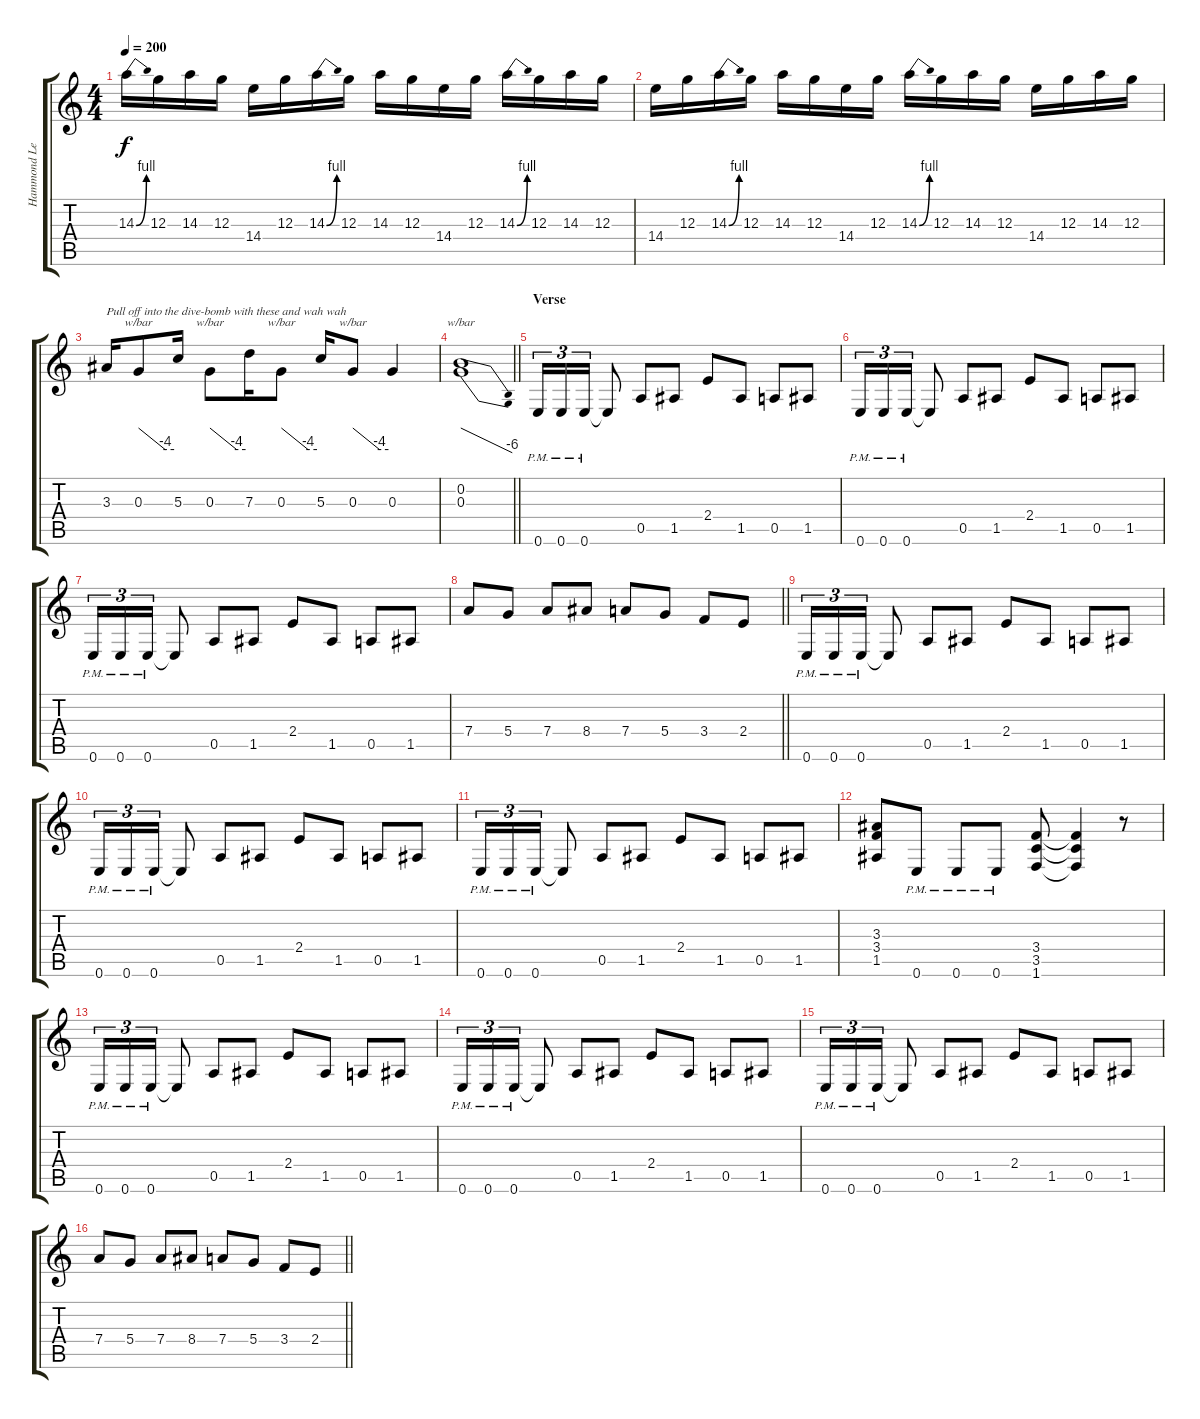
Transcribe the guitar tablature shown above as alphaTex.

\track ("Hammond Lead" "Hammond Le") {instrument distortionguitar}
\staff {score tabs}
\tuning (E4 B3 G3 D3 A2 E2) {hide}
\ts (4 4)
\tempo 200
\clef g2
\ks c
14.3{be (bend 0 0 60 4)}.16{dy f} 12.3.16 14.3.16 12.3.16 14.4.16 12.3.16 14.3{be (bend 0 0 60 4)}.16 12.3.16 14.3.16 12.3.16 14.4.16 12.3.16 14.3{be (bend 0 0 60 4)}.16 12.3.16 14.3.16 12.3.16 |
14.4.16 12.3.16 14.3{be (bend 0 0 60 4)}.16 12.3.16 14.3.16 12.3.16 14.4.16 12.3.16 14.3{be (bend 0 0 60 4)}.16 12.3.16 14.3.16 12.3.16 14.4.16 12.3.16 14.3.16 12.3.16 |
3.3.16{txt "Pull off into the dive-bomb with these and wah wah"} 0.3.8{tbe (custom default 0 0 45 -16 60 -16)} 5.3.16 0.3.8{tbe (custom default 0 0 45 -16 60 -16)} 7.3.16 0.3.8{tbe (custom default 0 0 45 -16 60 -16)} 5.3.16 0.3.8{tbe (custom default 0 0 45 -16 60 -16)} 0.3.4 |
\barLineRight lightlight
(0.2 0.3).1{tbe (dive default 0 0 60 -24)} |
\section ("" "Verse")
0.6{pm}.16{tu (3 2)} 0.6{pm}.16{tu (3 2)} 0.6{pm}.16{tu (3 2)} 0.6{t}.8 0.5.8 1.5.8 2.4.8 1.5.8 0.5.8 1.5.8 |
0.6{pm}.16{tu (3 2)} 0.6{pm}.16{tu (3 2)} 0.6{pm}.16{tu (3 2)} 0.6{t}.8 0.5.8 1.5.8 2.4.8 1.5.8 0.5.8 1.5.8 |
0.6{pm}.16{tu (3 2)} 0.6{pm}.16{tu (3 2)} 0.6{pm}.16{tu (3 2)} 0.6{t}.8 0.5.8 1.5.8 2.4.8 1.5.8 0.5.8 1.5.8 |
\barLineRight lightlight
7.4.8 5.4.8 7.4.8 8.4.8 7.4.8 5.4.8 3.4.8 2.4.8 |
0.6{pm}.16{tu (3 2)} 0.6{pm}.16{tu (3 2)} 0.6{pm}.16{tu (3 2)} 0.6{t}.8 0.5.8 1.5.8 2.4.8 1.5.8 0.5.8 1.5.8 |
0.6{pm}.16{tu (3 2)} 0.6{pm}.16{tu (3 2)} 0.6{pm}.16{tu (3 2)} 0.6{t}.8 0.5.8 1.5.8 2.4.8 1.5.8 0.5.8 1.5.8 |
0.6{pm}.16{tu (3 2)} 0.6{pm}.16{tu (3 2)} 0.6{pm}.16{tu (3 2)} 0.6{t}.8 0.5.8 1.5.8 2.4.8 1.5.8 0.5.8 1.5.8 |
(3.3 3.4 1.5).8 0.6{pm}.8 0.6{pm}.8 0.6{pm}.8 (3.4 3.5 1.6).8 (3.4{t} 3.5{t} 1.6{t}).4 r.8 |
0.6{pm}.16{tu (3 2)} 0.6{pm}.16{tu (3 2)} 0.6{pm}.16{tu (3 2)} 0.6{t}.8 0.5.8 1.5.8 2.4.8 1.5.8 0.5.8 1.5.8 |
0.6{pm}.16{tu (3 2)} 0.6{pm}.16{tu (3 2)} 0.6{pm}.16{tu (3 2)} 0.6{t}.8 0.5.8 1.5.8 2.4.8 1.5.8 0.5.8 1.5.8 |
0.6{pm}.16{tu (3 2)} 0.6{pm}.16{tu (3 2)} 0.6{pm}.16{tu (3 2)} 0.6{t}.8 0.5.8 1.5.8 2.4.8 1.5.8 0.5.8 1.5.8 |
\barLineRight lightlight
7.4.8 5.4.8 7.4.8 8.4.8 7.4.8 5.4.8 3.4.8 2.4.8
